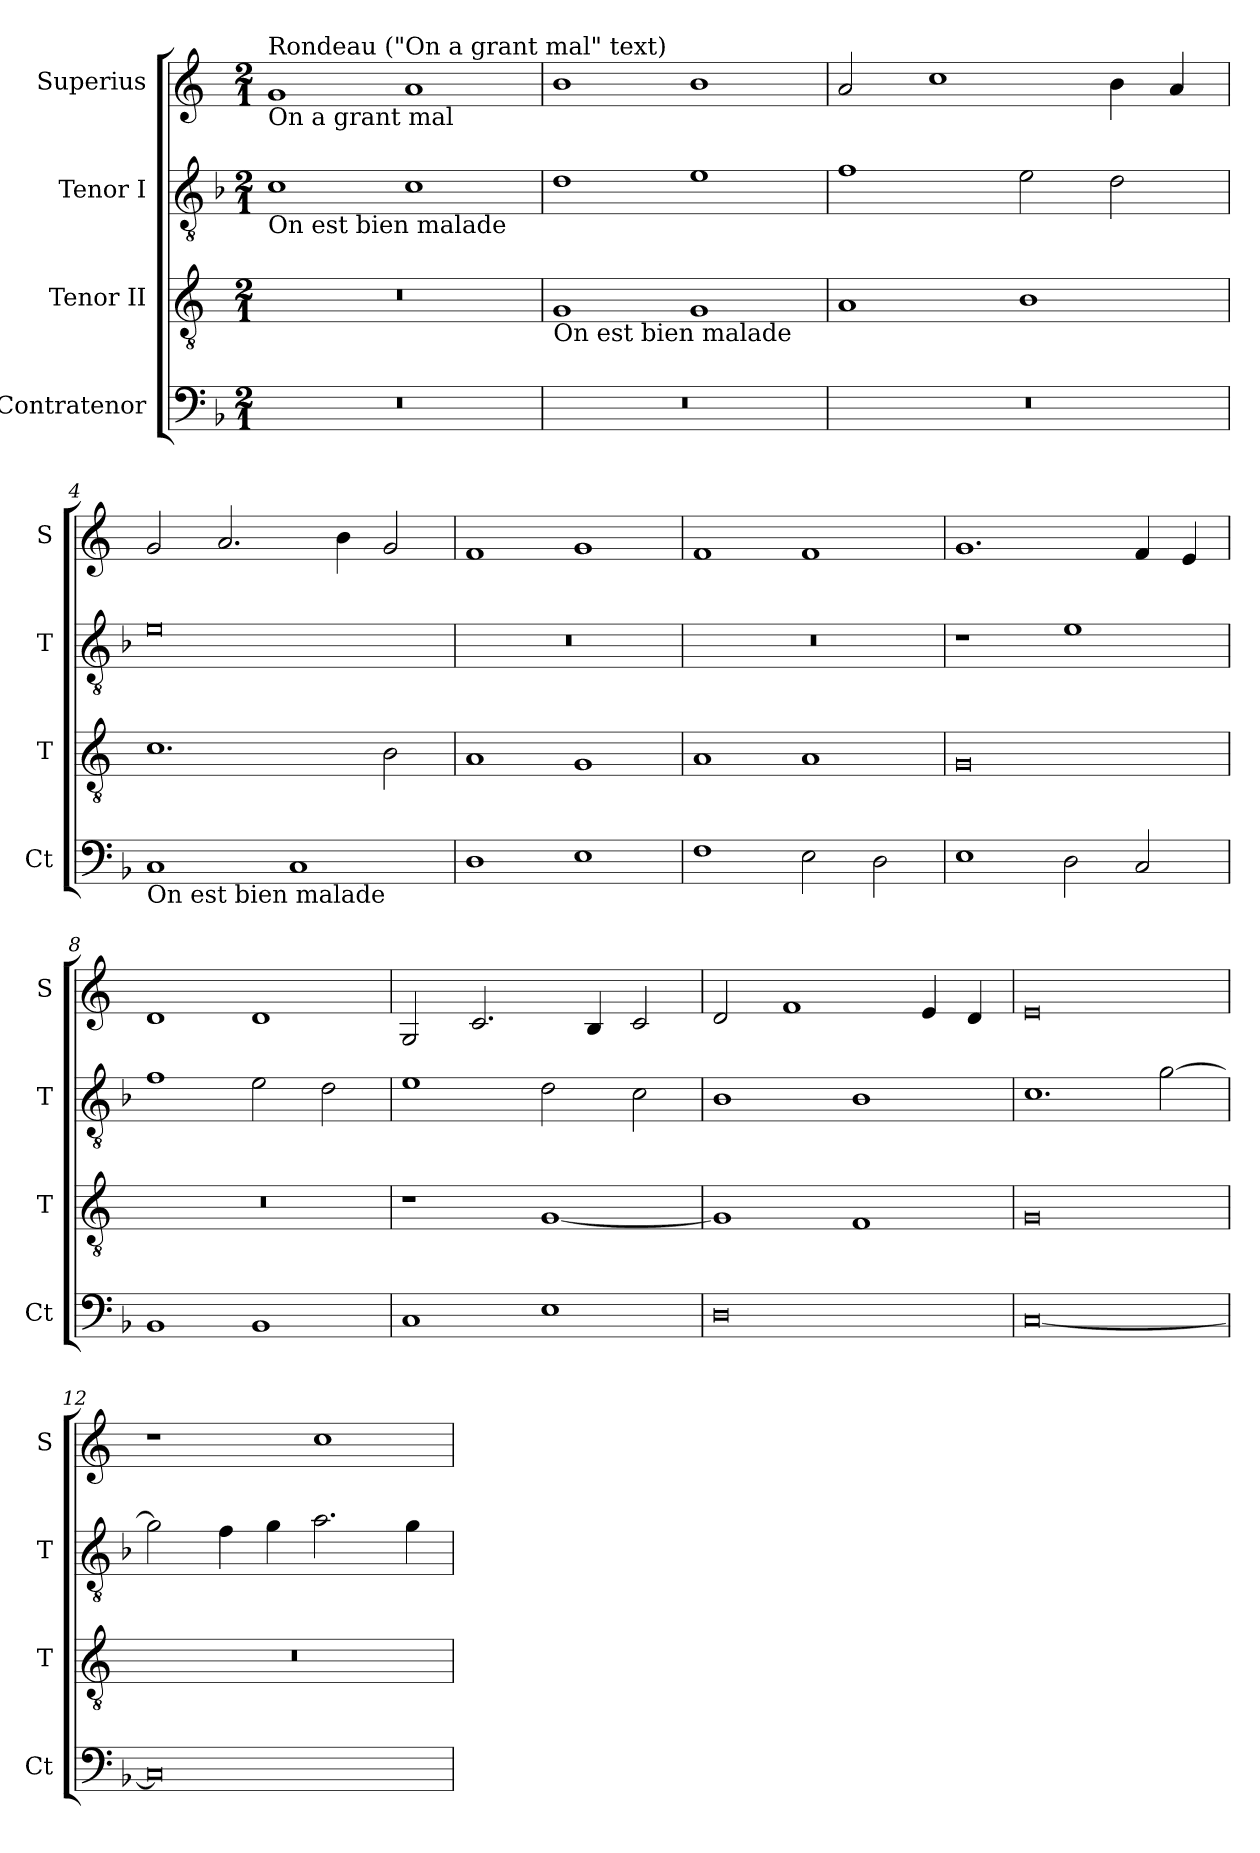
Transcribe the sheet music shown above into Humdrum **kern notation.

**kern	**kern	**kern	**kern
*part4	*part3	*part2	*part1
*staff4	*staff3	*staff2	*staff1
*I"Contratenor	*I"Tenor II	*I"Tenor I	*I"Superius
*I'Ct	*I'T	*I'T	*I'S
*clefF4	*clefGv2	*clefGv2	*clefG2
*k[b-]	*k[]	*k[b-]	*k[]
*M2/1	*M2/1	*M2/1	*M2/1
=1	=1	=1	=1
!	!	!	!LO:TX:a:t=Rondeau ("On a grant mal" text)
!	!	!	!LO:TX:b:t=On a grant mal
!	!	!LO:TX:b:t=On est bien malade	!
0r	0r	1c	1g
.	.	1c	1a
=2	=2	=2	=2
!	!LO:TX:b:t=On est bien malade	!	!
0r	1G	1d	1b
.	1G	1e	1b
=3	=3	=3	=3
0r	1A	1f	2a/
.	.	.	1cc
.	1B	2e\	.
.	.	2d\	4b\
.	.	.	4a/
=4	=4	=4	=4
!LO:TX:b:t=On est bien malade	!	!	!
1C	1.c	0e	2g/
.	.	.	2.a/
1C	.	.	.
.	.	.	4b\
.	2B\	.	2g/
=5	=5	=5	=5
1D	1A	0r	1f
1E	1G	.	1g
=6	=6	=6	=6
1F	1A	0r	1f
2E\	1A	.	1f
2D\	.	.	.
=7	=7	=7	=7
1E	0G	1r	1.g
2D\	.	1e	.
2C/	.	.	4f/
.	.	.	4e/
=8	=8	=8	=8
1BB-	0r	1f	1d
1BB-	.	2e\	1d
.	.	2d\	.
=9	=9	=9	=9
1C	1r	1e	2G/
.	.	.	2.c/
1E	[1G	2d\	.
.	.	.	4B/
.	.	2c\	2c/
=10	=10	=10	=10
0D	1G]	1B-	2d/
.	.	.	1f
.	1F	1B-	.
.	.	.	4e/
.	.	.	4d/
=11	=11	=11	=11
[0C	0G	1.c	0e
.	.	[2g\	.
=12	=12	=12	=12
0C]	0r	2g\]	1r
.	.	4f\	.
.	.	4g\	.
.	.	2.a\	1cc
.	.	4g\	.
=	=	=	=
*-	*-	*-	*-
